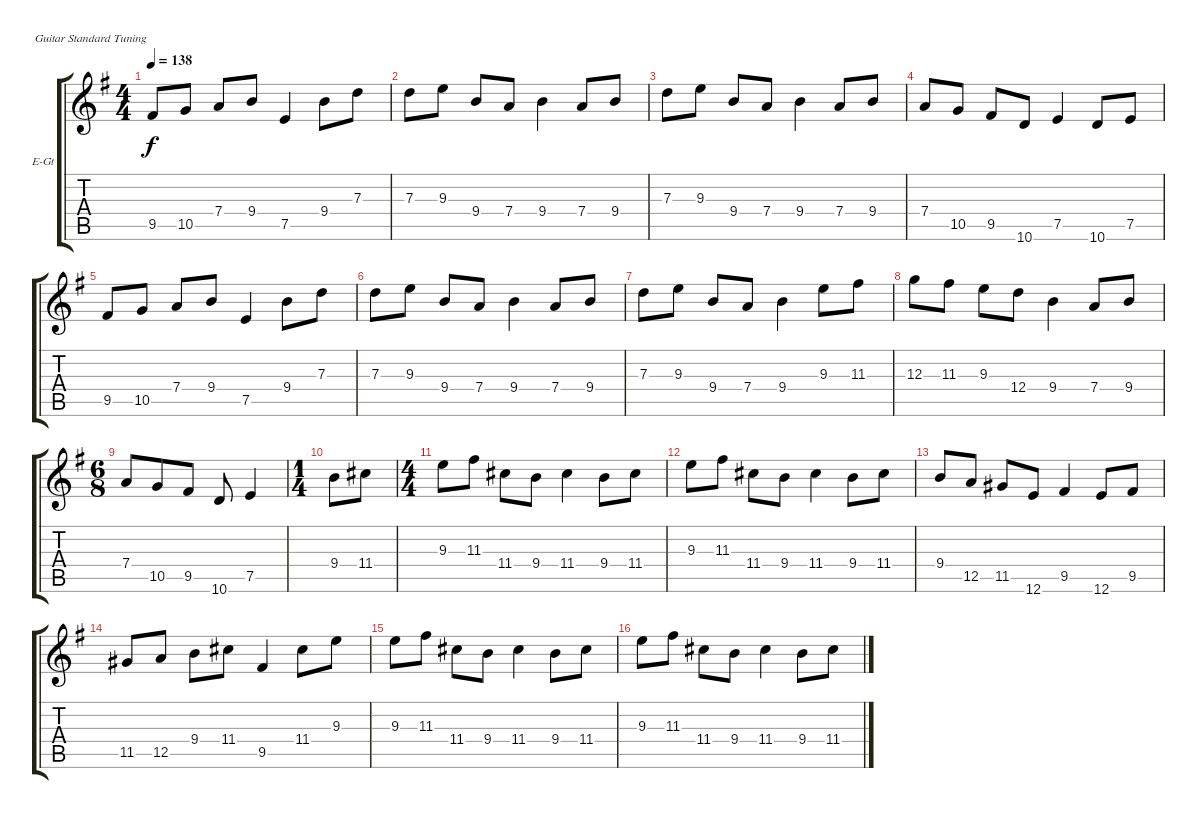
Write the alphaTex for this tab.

\bracketExtendMode groupsimilarinstruments
\firstSystemTrackNameOrientation horizontal
\otherSystemsTrackNameOrientation horizontal
\track ("Track 1" "E-Gt") {instrument distortionguitar}
\staff {score tabs}
\tuning (E4 B3 G3 D3 A2 E2)
\ts (4 4)
\tempo 138
\clef g2
\ks g
9.5.8{dy f} 10.5.8 7.4.8 9.4.8 7.5.4 9.4.8 7.3.8 |
7.3.8 9.3.8 9.4.8 7.4.8 9.4.4 7.4.8 9.4.8 |
7.3.8 9.3.8 9.4.8 7.4.8 9.4.4 7.4.8 9.4.8 |
7.4.8 10.5.8 9.5.8 10.6.8 7.5.4 10.6.8 7.5.8 |
9.5.8 10.5.8 7.4.8 9.4.8 7.5.4 9.4.8 7.3.8 |
7.3.8 9.3.8 9.4.8 7.4.8 9.4.4 7.4.8 9.4.8 |
7.3.8 9.3.8 9.4.8 7.4.8 9.4.4 9.3.8 11.3.8 |
12.3.8 11.3.8 9.3.8 12.4.8 9.4.4 7.4.8 9.4.8 |
\ts (6 8)
7.4.8 10.5.8 9.5.8 10.6.8 7.5.4 |
\ts (1 4)
9.4.8 11.4.8 |
\ts (4 4)
9.3.8 11.3.8 11.4.8 9.4.8 11.4.4 9.4.8 11.4.8 |
9.3.8 11.3.8 11.4.8 9.4.8 11.4.4 9.4.8 11.4.8 |
9.4.8 12.5.8 11.5.8 12.6.8 9.5.4 12.6.8 9.5.8 |
11.5.8 12.5.8 9.4.8 11.4.8 9.5.4 11.4.8 9.3.8 |
9.3.8 11.3.8 11.4.8 9.4.8 11.4.4 9.4.8 11.4.8 |
9.3.8 11.3.8 11.4.8 9.4.8 11.4.4 9.4.8 11.4.8
